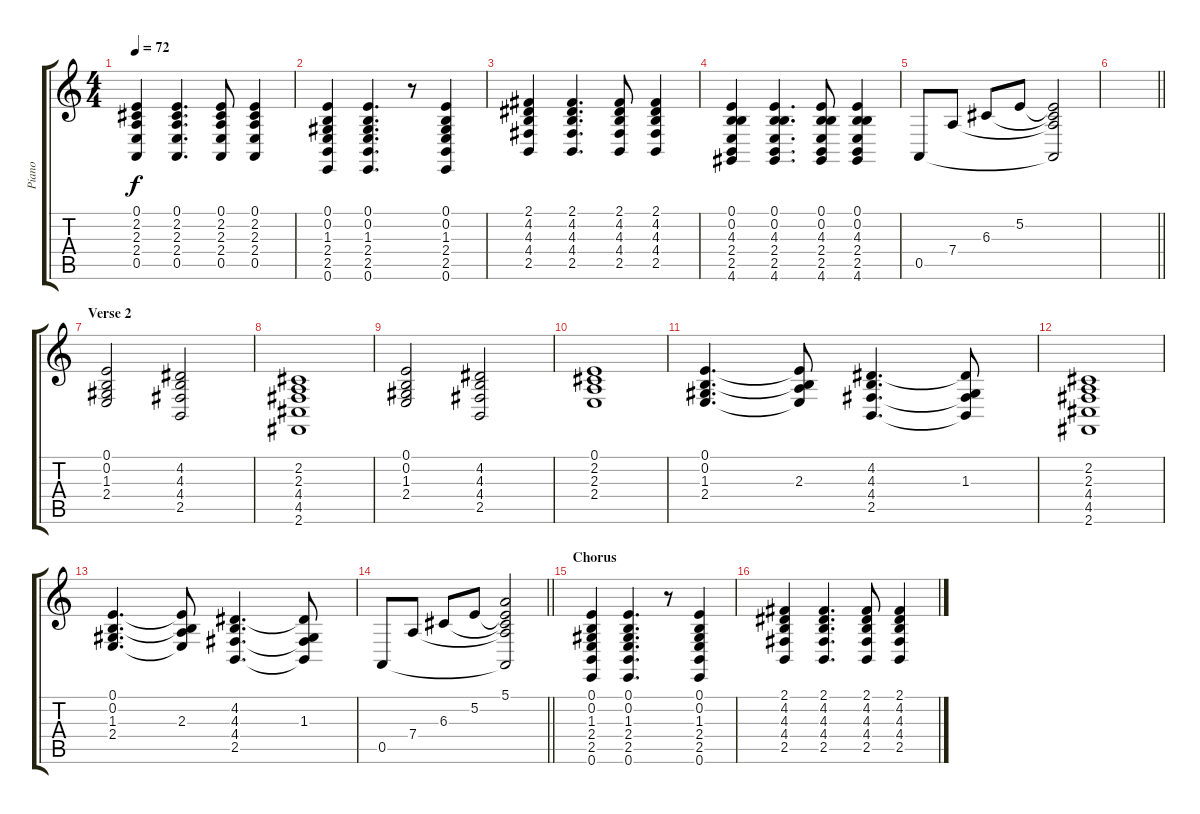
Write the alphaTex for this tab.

\track ("Piano" "Piano") {instrument acousticgrandpiano}
\staff {score tabs}
\tuning (E4 B3 G3 D3 A2 E2) {hide}
\ts (4 4)
\tempo 72
\clef g2
\ks c
(0.1 2.2 2.3 2.4 0.5).4{dy f} (0.1 2.2 2.3 2.4 0.5).4{d} (0.1 2.2 2.3 2.4 0.5).8 (0.1 2.2 2.3 2.4 0.5).4 |
(0.1 0.2 1.3 2.4 2.5 0.6).4 (0.1 0.2 1.3 2.4 2.5 0.6).4{d} r.8 (0.1 0.2 1.3 2.4 2.5 0.6).4 |
(2.1 4.2 4.3 4.4 2.5).4 (2.1 4.2 4.3 4.4 2.5).4{d} (2.1 4.2 4.3 4.4 2.5).8 (2.1 4.2 4.3 4.4 2.5).4 |
(0.1 0.2 4.3 2.4 2.5 4.6).4 (0.1 0.2 4.3 2.4 2.5 4.6).4{d} (0.1 0.2 4.3 2.4 2.5 4.6).8 (0.1 0.2 4.3 2.4 2.5 4.6).4 |
0.5.8 7.4.8 6.3.8 5.2.8 (5.2{t} 6.3{t} 7.4{t} 0.5{t}).2 |
\barLineRight lightlight
|
\section ("" "Verse 2")
(0.1 0.2 1.3 2.4).2 (4.2 4.3 4.4 2.5).2 |
(2.2 2.3 4.4 4.5 2.6).1 |
(0.1 0.2 1.3 2.4).2 (4.2 4.3 4.4 2.5).2 |
(0.1 2.2 2.3 2.4).1 |
(0.1 0.2 1.3 2.4).4{d} (0.1{t} 0.2{t} 2.3 2.4{t}).8 (4.2 4.3 4.4 2.5).4{d} (4.2{t} 1.3 4.4{t} 2.5{t}).8 |
(2.2 2.3 4.4 4.5 2.6).1 |
(0.1 0.2 1.3 2.4).4{d} (0.1{t} 0.2{t} 2.3 2.4{t}).8 (4.2 4.3 4.4 2.5).4{d} (4.2{t} 1.3 4.4{t} 2.5{t}).8 |
\barLineRight lightlight
0.5.8 7.4.8 6.3.8 5.2.8 (5.1 5.2{t} 6.3{t} 7.4{t} 0.5{t}).2 |
\section ("" "Chorus")
(0.1 0.2 1.3 2.4 2.5 0.6).4 (0.1 0.2 1.3 2.4 2.5 0.6).4{d} r.8 (0.1 0.2 1.3 2.4 2.5 0.6).4 |
(2.1 4.2 4.3 4.4 2.5).4 (2.1 4.2 4.3 4.4 2.5).4{d} (2.1 4.2 4.3 4.4 2.5).8 (2.1 4.2 4.3 4.4 2.5).4
